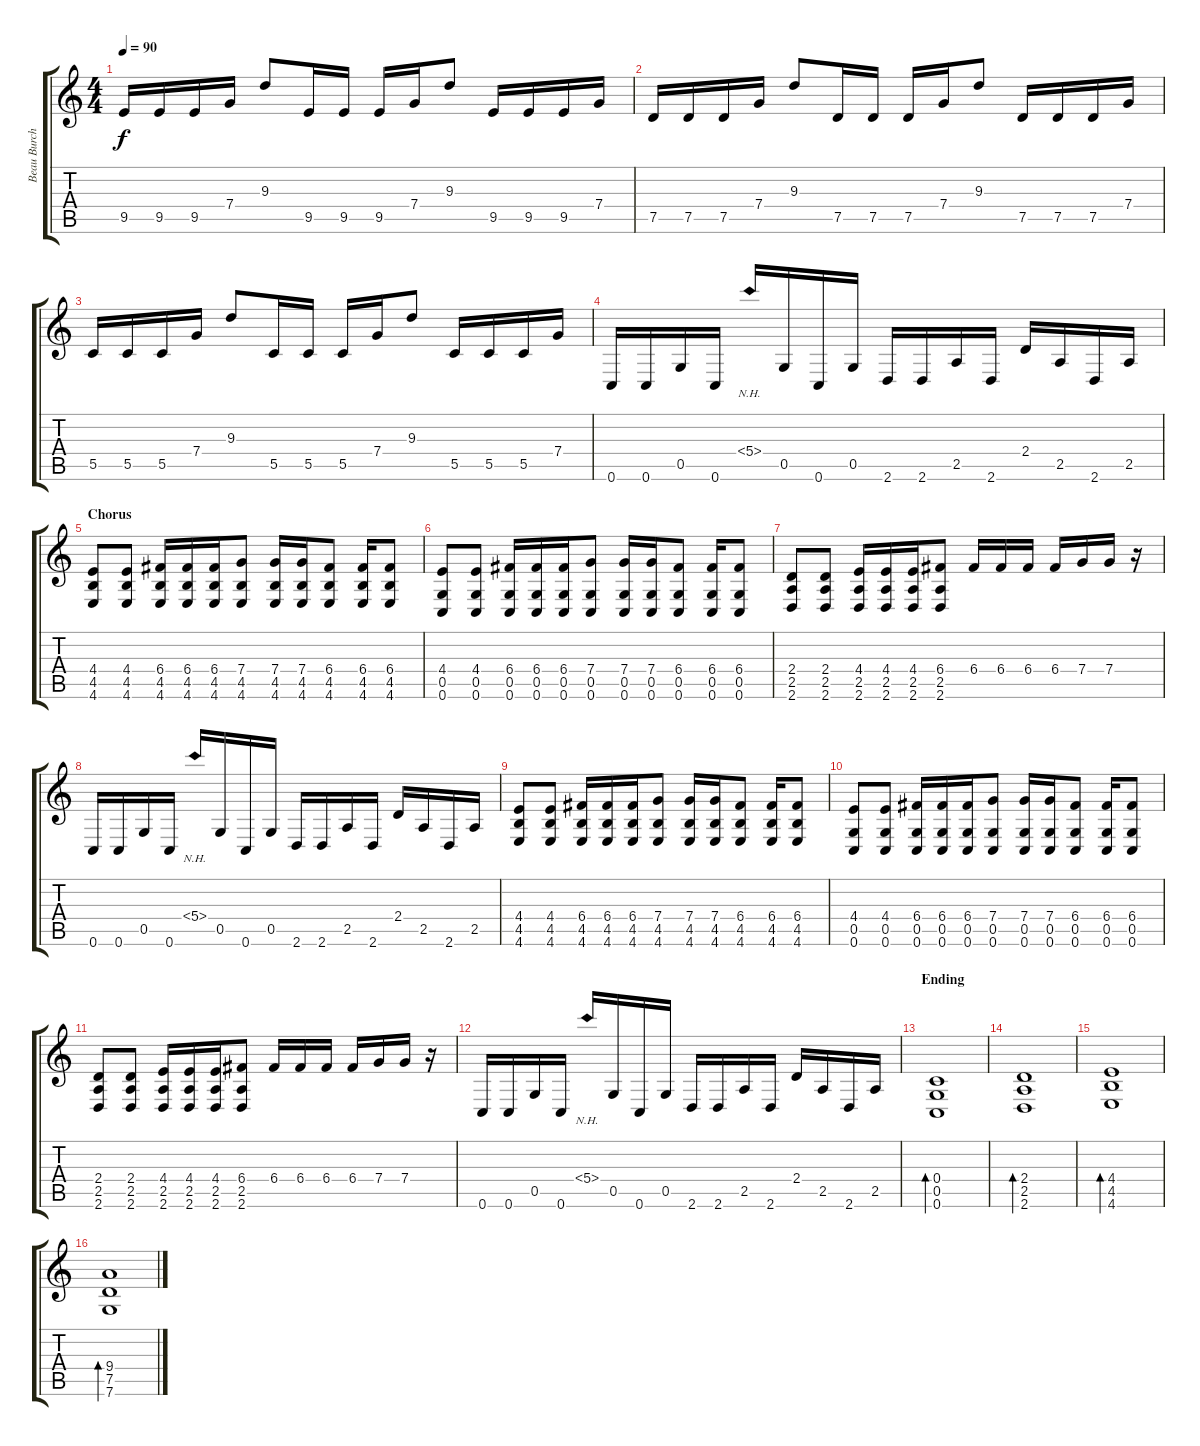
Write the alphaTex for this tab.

\track ("Beau Burchell     (Lead)" "Beau Burch") {instrument acousticguitarsteel}
\staff {score tabs}
\tuning (D4 A3 F3 C3 G2 C2) {hide}
\ts (4 4)
\tempo 90
\clef g2
\ks c
9.5.16{dy f} 9.5.16 9.5.16 7.4.16 9.3.8 9.5.16 9.5.16 9.5.16 7.4.16 9.3.8 9.5.16 9.5.16 9.5.16 7.4.16 |
7.5.16 7.5.16 7.5.16 7.4.16 9.3.8 7.5.16 7.5.16 7.5.16 7.4.16 9.3.8 7.5.16 7.5.16 7.5.16 7.4.16 |
5.5.16 5.5.16 5.5.16 7.4.16 9.3.8 5.5.16 5.5.16 5.5.16 7.4.16 9.3.8 5.5.16 5.5.16 5.5.16 7.4.16 |
0.6.16 0.6.16 0.5.16 0.6.16 5.4{nh}.16 0.5.16 0.6.16 0.5.16 2.6.16 2.6.16 2.5.16 2.6.16 2.4.16 2.5.16 2.6.16 2.5.16 |
\section ("" "Chorus")
(4.4 4.5 4.6).8 (4.4 4.5 4.6).8 (6.4 4.5 4.6).16 (6.4 4.5 4.6).16 (6.4 4.5 4.6).16 (7.4 4.5 4.6).8 (7.4 4.5 4.6).16 (7.4 4.5 4.6).16 (6.4 4.5 4.6).8 (6.4 4.5 4.6).16 (6.4 4.5 4.6).8 |
(4.4 0.5 0.6).8 (4.4 0.5 0.6).8 (6.4 0.5 0.6).16 (6.4 0.5 0.6).16 (6.4 0.5 0.6).16 (7.4 0.5 0.6).8 (7.4 0.5 0.6).16 (7.4 0.5 0.6).16 (6.4 0.5 0.6).8 (6.4 0.5 0.6).16 (6.4 0.5 0.6).8 |
(2.4 2.5 2.6).8 (2.4 2.5 2.6).8 (4.4 2.5 2.6).16 (4.4 2.5 2.6).16 (4.4 2.5 2.6).16 (6.4 2.5 2.6).8 6.4.16 6.4.16 6.4.16 6.4.16 7.4.16 7.4.16 r.16 |
0.6.16 0.6.16 0.5.16 0.6.16 5.4{nh}.16 0.5.16 0.6.16 0.5.16 2.6.16 2.6.16 2.5.16 2.6.16 2.4.16 2.5.16 2.6.16 2.5.16 |
(4.4 4.5 4.6).8 (4.4 4.5 4.6).8 (6.4 4.5 4.6).16 (6.4 4.5 4.6).16 (6.4 4.5 4.6).16 (7.4 4.5 4.6).8 (7.4 4.5 4.6).16 (7.4 4.5 4.6).16 (6.4 4.5 4.6).8 (6.4 4.5 4.6).16 (6.4 4.5 4.6).8 |
(4.4 0.5 0.6).8 (4.4 0.5 0.6).8 (6.4 0.5 0.6).16 (6.4 0.5 0.6).16 (6.4 0.5 0.6).16 (7.4 0.5 0.6).8 (7.4 0.5 0.6).16 (7.4 0.5 0.6).16 (6.4 0.5 0.6).8 (6.4 0.5 0.6).16 (6.4 0.5 0.6).8 |
(2.4 2.5 2.6).8 (2.4 2.5 2.6).8 (4.4 2.5 2.6).16 (4.4 2.5 2.6).16 (4.4 2.5 2.6).16 (6.4 2.5 2.6).8 6.4.16 6.4.16 6.4.16 6.4.16 7.4.16 7.4.16 r.16 |
0.6.16 0.6.16 0.5.16 0.6.16 5.4{nh}.16 0.5.16 0.6.16 0.5.16 2.6.16 2.6.16 2.5.16 2.6.16 2.4.16 2.5.16 2.6.16 2.5.16 |
\section ("" "Ending")
(0.4 0.5 0.6).1{bd 120} |
(2.4 2.5 2.6).1{bd 120} |
(4.4 4.5 4.6).1{bd 120} |
(9.4 7.5 7.6).1{bd 120}
